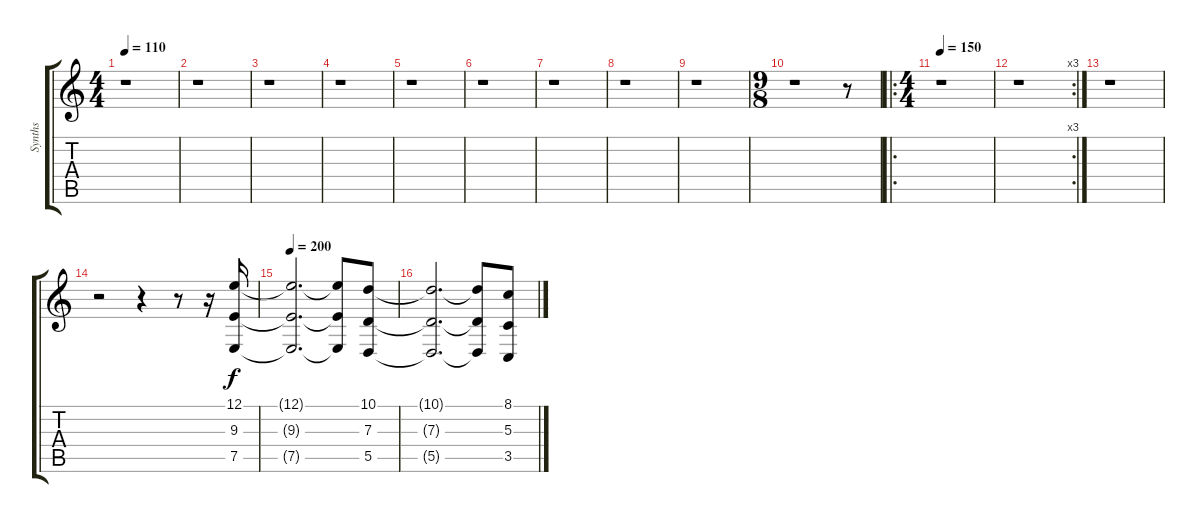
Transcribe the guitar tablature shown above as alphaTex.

\track ("Synths" "Synths") {instrument synthstrings1}
\staff {score tabs}
\tuning (E4 B3 G3 D3 A2 E2) {hide}
\ts (4 4)
\tempo 110
\clef g2
\ks c
r.1{dy f} |
r.1 |
r.1 |
r.1 |
r.1 |
r.1 |
r.1 |
r.1 |
r.1 |
\ts (9 8)
r.1 r.8 |
\ro
\ts (4 4)
\tempo 138
\tempo 150
r.1 |
\rc 3
r.1 |
r.1 |
r.2 r.4 r.8 r.16 (12.1 9.3 7.5).16 |
\tempo 200
(12.1{t} 9.3{t} 7.5{t}).2{d} (12.1{t} 9.3{t} 7.5{t}).8 (10.1 7.3 5.5).8 |
(10.1{t} 7.3{t} 5.5{t}).2{d} (10.1{t} 7.3{t} 5.5{t}).8 (8.1 5.3 3.5).8
